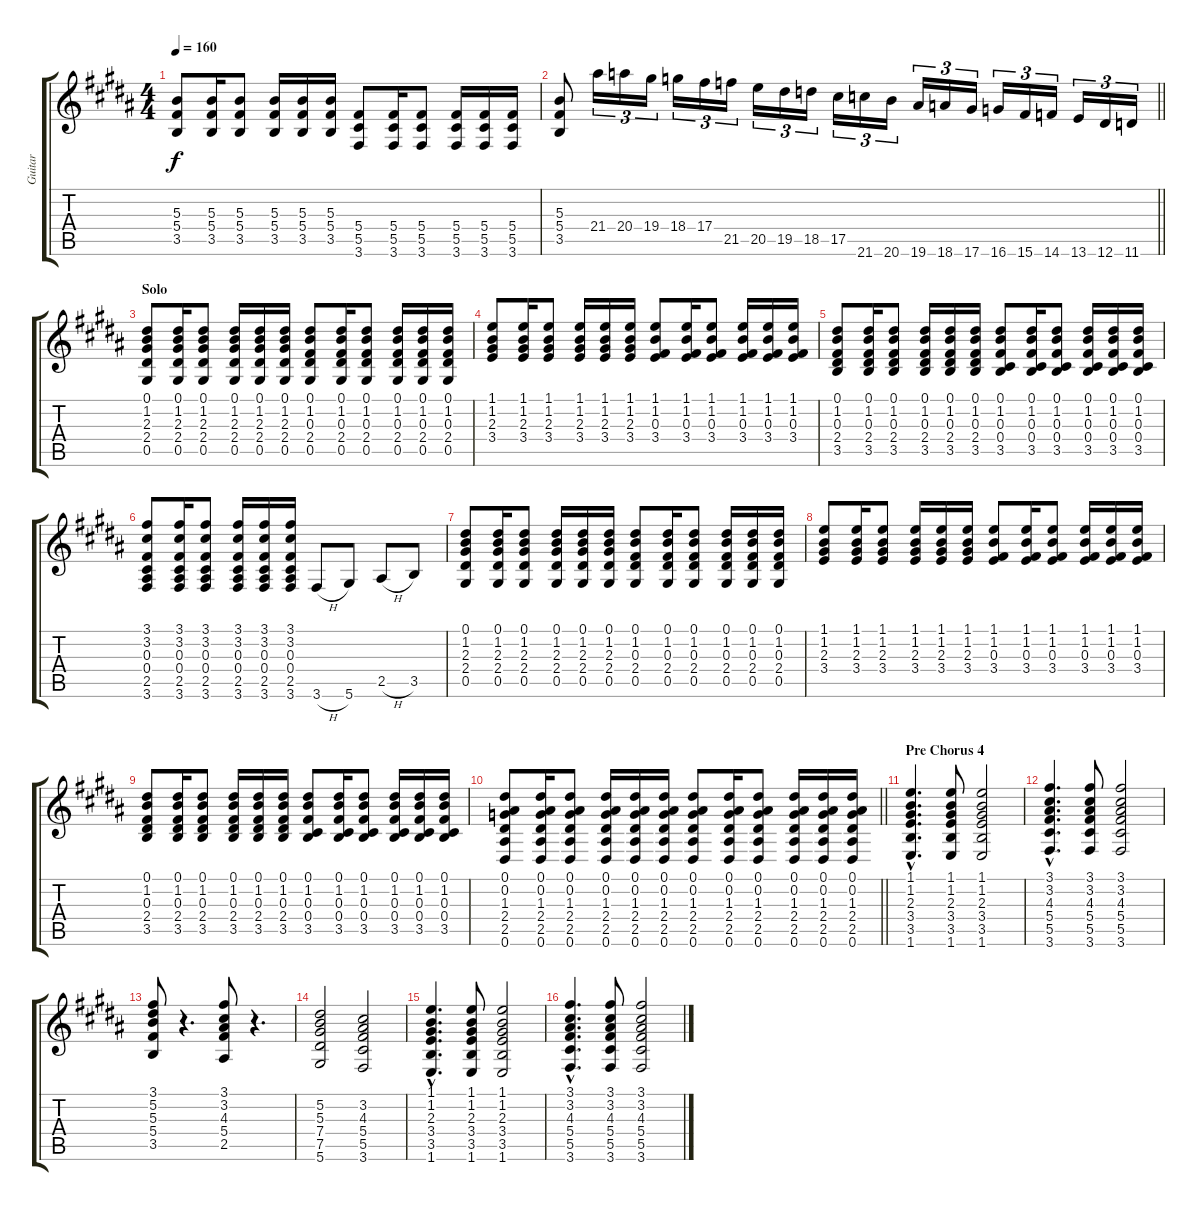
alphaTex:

\track ("Guitar" "Guitar") {instrument distortionguitar}
\staff {score tabs}
\tuning (Eb4 Bb3 Gb3 Db3 Ab2 Eb2) {hide}
\ts (4 4)
\tempo 160
\clef g2
\ks g#minor
(5.3 5.4 3.5).8{dy f} (5.3 5.4 3.5).16 (5.3 5.4 3.5).8 (5.3 5.4 3.5).16 (5.3 5.4 3.5).16 (5.3 5.4 3.5).16 (5.4 5.5 3.6).8 (5.4 5.5 3.6).16 (5.4 5.5 3.6).8 (5.4 5.5 3.6).16 (5.4 5.5 3.6).16 (5.4 5.5 3.6).16 |
\barLineRight lightlight
(5.3 5.4 3.5).8 21.4.16{tu (3 2) instrument guitarfretnoise} 20.4.16{tu (3 2)} 19.4.16{tu (3 2)} 18.4.16{tu (3 2)} 17.4.16{tu (3 2)} 21.5.16{tu (3 2)} 20.5.16{tu (3 2)} 19.5.16{tu (3 2)} 18.5.16{tu (3 2)} 17.5.16{tu (3 2)} 21.6.16{tu (3 2)} 20.6.16{tu (3 2)} 19.6.16{tu (3 2)} 18.6.16{tu (3 2)} 17.6.16{tu (3 2)} 16.6.16{tu (3 2)} 15.6.16{tu (3 2)} 14.6.16{tu (3 2)} 13.6.16{tu (3 2)} 12.6.16{tu (3 2)} 11.6.16{tu (3 2)} |
\section ("" "Solo")
(0.1 1.2 2.3 2.4 0.5).8{instrument distortionguitar} (0.1 1.2 2.3 2.4 0.5).16 (0.1 1.2 2.3 2.4 0.5).8 (0.1 1.2 2.3 2.4 0.5).16 (0.1 1.2 2.3 2.4 0.5).16 (0.1 1.2 2.3 2.4 0.5).16 (0.1 1.2 0.3 2.4 0.5).8 (0.1 1.2 0.3 2.4 0.5).16 (0.1 1.2 0.3 2.4 0.5).8 (0.1 1.2 0.3 2.4 0.5).16 (0.1 1.2 0.3 2.4 0.5).16 (0.1 1.2 0.3 2.4 0.5).16 |
(1.1 1.2 2.3 3.4).8 (1.1 1.2 2.3 3.4).16 (1.1 1.2 2.3 3.4).8 (1.1 1.2 2.3 3.4).16 (1.1 1.2 2.3 3.4).16 (1.1 1.2 2.3 3.4).16 (1.1 1.2 0.3 3.4).8 (1.1 1.2 0.3 3.4).16 (1.1 1.2 0.3 3.4).8 (1.1 1.2 0.3 3.4).16 (1.1 1.2 0.3 3.4).16 (1.1 1.2 0.3 3.4).16 |
(0.1 1.2 0.3 2.4 3.5).8 (0.1 1.2 0.3 2.4 3.5).16 (0.1 1.2 0.3 2.4 3.5).8 (0.1 1.2 0.3 2.4 3.5).16 (0.1 1.2 0.3 2.4 3.5).16 (0.1 1.2 0.3 2.4 3.5).16 (0.1 1.2 0.3 0.4 3.5).8 (0.1 1.2 0.3 0.4 3.5).16 (0.1 1.2 0.3 0.4 3.5).8 (0.1 1.2 0.3 0.4 3.5).16 (0.1 1.2 0.3 0.4 3.5).16 (0.1 1.2 0.3 0.4 3.5).16 |
(3.1 3.2 0.3 0.4 2.5 3.6).8 (3.1 3.2 0.3 0.4 2.5 3.6).16 (3.1 3.2 0.3 0.4 2.5 3.6).8 (3.1 3.2 0.3 0.4 2.5 3.6).16 (3.1 3.2 0.3 0.4 2.5 3.6).16 (3.1 3.2 0.3 0.4 2.5 3.6).16 3.6{h}.8 5.6.8 2.5{h}.8 3.5.8 |
(0.1 1.2 2.3 2.4 0.5).8 (0.1 1.2 2.3 2.4 0.5).16 (0.1 1.2 2.3 2.4 0.5).8 (0.1 1.2 2.3 2.4 0.5).16 (0.1 1.2 2.3 2.4 0.5).16 (0.1 1.2 2.3 2.4 0.5).16 (0.1 1.2 0.3 2.4 0.5).8 (0.1 1.2 0.3 2.4 0.5).16 (0.1 1.2 0.3 2.4 0.5).8 (0.1 1.2 0.3 2.4 0.5).16 (0.1 1.2 0.3 2.4 0.5).16 (0.1 1.2 0.3 2.4 0.5).16 |
(1.1 1.2 2.3 3.4).8 (1.1 1.2 2.3 3.4).16 (1.1 1.2 2.3 3.4).8 (1.1 1.2 2.3 3.4).16 (1.1 1.2 2.3 3.4).16 (1.1 1.2 2.3 3.4).16 (1.1 1.2 0.3 3.4).8 (1.1 1.2 0.3 3.4).16 (1.1 1.2 0.3 3.4).8 (1.1 1.2 0.3 3.4).16 (1.1 1.2 0.3 3.4).16 (1.1 1.2 0.3 3.4).16 |
(0.1 1.2 0.3 2.4 3.5).8 (0.1 1.2 0.3 2.4 3.5).16 (0.1 1.2 0.3 2.4 3.5).8 (0.1 1.2 0.3 2.4 3.5).16 (0.1 1.2 0.3 2.4 3.5).16 (0.1 1.2 0.3 2.4 3.5).16 (0.1 1.2 0.3 0.4 3.5).8 (0.1 1.2 0.3 0.4 3.5).16 (0.1 1.2 0.3 0.4 3.5).8 (0.1 1.2 0.3 0.4 3.5).16 (0.1 1.2 0.3 0.4 3.5).16 (0.1 1.2 0.3 0.4 3.5).16 |
\barLineRight lightlight
(0.1 0.2 1.3 2.4 2.5 0.6).8 (0.1 0.2 1.3 2.4 2.5 0.6).16 (0.1 0.2 1.3 2.4 2.5 0.6).8 (0.1 0.2 1.3 2.4 2.5 0.6).16 (0.1 0.2 1.3 2.4 2.5 0.6).16 (0.1 0.2 1.3 2.4 2.5 0.6).16 (0.1 0.2 1.3 2.4 2.5 0.6).8 (0.1 0.2 1.3 2.4 2.5 0.6).16 (0.1 0.2 1.3 2.4 2.5 0.6).8 (0.1 0.2 1.3 2.4 2.5 0.6).16 (0.1 0.2 1.3 2.4 2.5 0.6).16 (0.1 0.2 1.3 2.4 2.5 0.6).16 |
\section ("" "Pre Chorus 4")
(1.1{hac} 1.2{hac} 2.3{hac} 3.4{hac} 3.5{hac} 1.6{hac}).4{d instrument distortionguitar} (1.1 1.2 2.3 3.4 3.5 1.6).8 (1.1 1.2 2.3 3.4 3.5 1.6).2 |
(3.1{hac} 3.2{hac} 4.3{hac} 5.4{hac} 5.5{hac} 3.6{hac}).4{d} (3.1 3.2 4.3 5.4 5.5 3.6).8 (3.1 3.2 4.3 5.4 5.5 3.6).2 |
(3.1 5.2 5.3 5.4 3.5).8 r.4{d} (3.1 3.2 4.3 5.4 2.5).8 r.4{d} |
(5.2 5.3 7.4 7.5 5.6).2 (3.2 4.3 5.4 5.5 3.6).2 |
(1.1{hac} 1.2{hac} 2.3{hac} 3.4{hac} 3.5{hac} 1.6{hac}).4{d} (1.1 1.2 2.3 3.4 3.5 1.6).8 (1.1 1.2 2.3 3.4 3.5 1.6).2 |
(3.1{hac} 3.2{hac} 4.3{hac} 5.4{hac} 5.5{hac} 3.6{hac}).4{d} (3.1 3.2 4.3 5.4 5.5 3.6).8 (3.1 3.2 4.3 5.4 5.5 3.6).2
